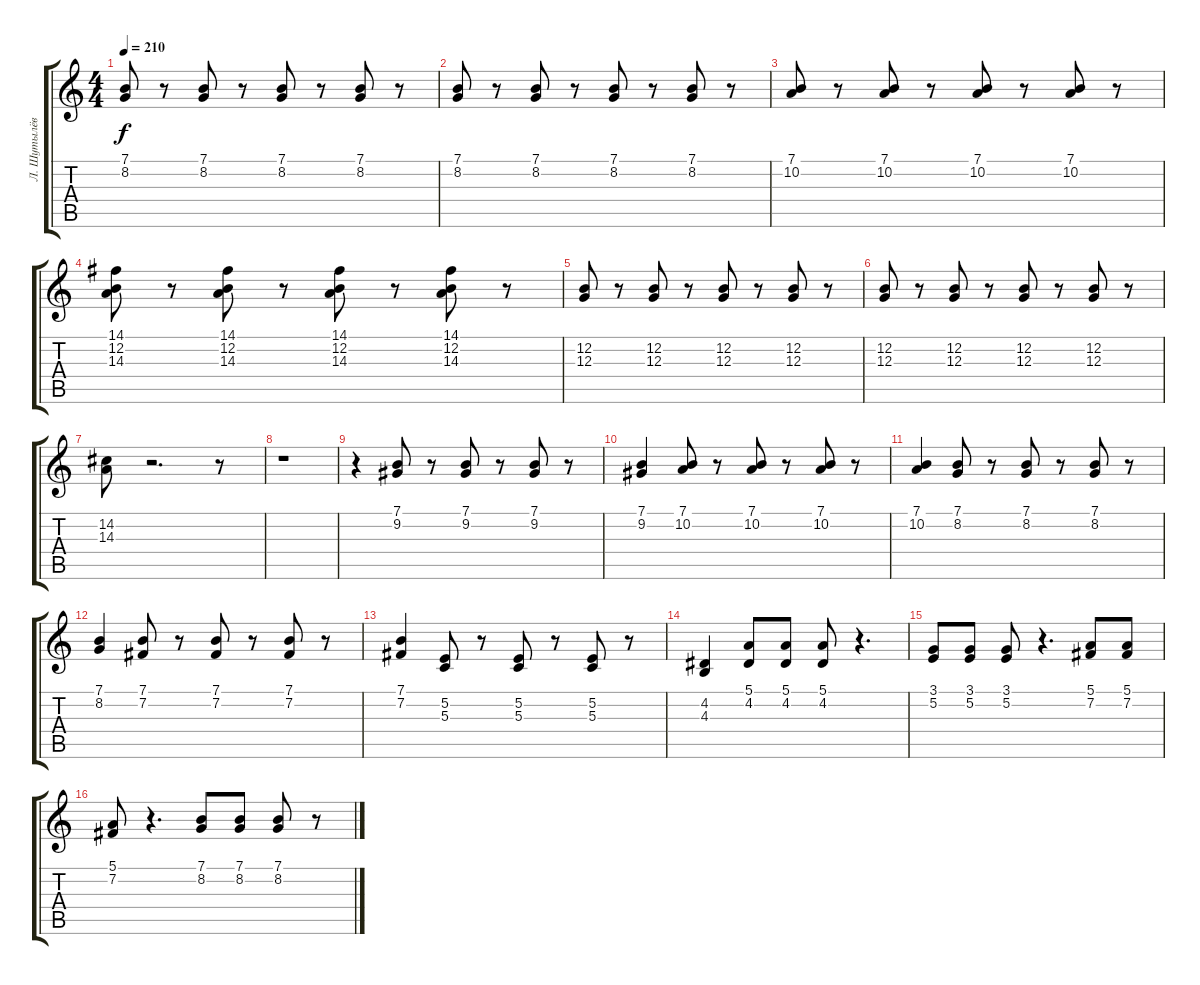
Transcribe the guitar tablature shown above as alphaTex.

\track ("Л. Шутылёв" "Л. Шутылёв") {instrument tremolostrings}
\staff {score tabs}
\tuning (E4 B3 G3 D3 A2 E2) {hide}
\ts (4 4)
\tempo 210
\clef g2
\ks c
(7.1 8.2).8{dy f} r.8 (7.1 8.2).8 r.8 (7.1 8.2).8 r.8 (7.1 8.2).8 r.8 |
(7.1 8.2).8 r.8 (7.1 8.2).8 r.8 (7.1 8.2).8 r.8 (7.1 8.2).8 r.8 |
(7.1 10.2).8 r.8 (7.1 10.2).8 r.8 (7.1 10.2).8 r.8 (7.1 10.2).8 r.8 |
(14.1 12.2 14.3).8 r.8 (14.1 12.2 14.3).8 r.8 (14.1 12.2 14.3).8 r.8 (14.1 12.2 14.3).8 r.8 |
(12.2 12.3).8 r.8 (12.2 12.3).8 r.8 (12.2 12.3).8 r.8 (12.2 12.3).8 r.8 |
(12.2 12.3).8 r.8 (12.2 12.3).8 r.8 (12.2 12.3).8 r.8 (12.2 12.3).8 r.8 |
(14.2 14.3).8 r.2{d} r.8 |
r.1 |
r.4 (7.1 9.2).8 r.8 (7.1 9.2).8 r.8 (7.1 9.2).8 r.8 |
(7.1 9.2).4 (7.1 10.2).8 r.8 (7.1 10.2).8 r.8 (7.1 10.2).8 r.8 |
(7.1 10.2).4 (7.1 8.2).8 r.8 (7.1 8.2).8 r.8 (7.1 8.2).8 r.8 |
(7.1 8.2).4 (7.1 7.2).8 r.8 (7.1 7.2).8 r.8 (7.1 7.2).8 r.8 |
(7.1 7.2).4 (5.2 5.3).8 r.8 (5.2 5.3).8 r.8 (5.2 5.3).8 r.8 |
(4.2 4.3).4 (5.1 4.2).8 (5.1 4.2).8 (5.1 4.2).8 r.4{d} |
(3.1 5.2).8 (3.1 5.2).8 (3.1 5.2).8 r.4{d} (5.1 7.2).8 (5.1 7.2).8 |
(5.1 7.2).8 r.4{d} (7.1 8.2).8 (7.1 8.2).8 (7.1 8.2).8 r.8
